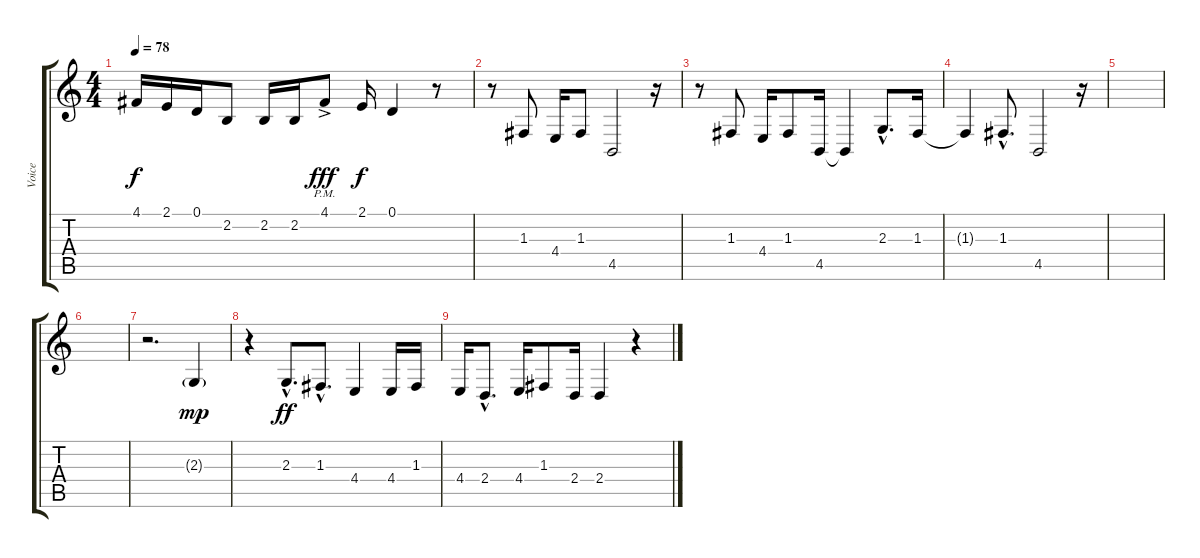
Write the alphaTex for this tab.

\track ("Voice" "Voice") {instrument koto}
\staff {score tabs}
\tuning (D4 A3 F3 C3 G2 D2) {hide}
\ts (4 4)
\tempo 78
\clef g2
\ks c
4.1.16{dy f} 2.1.16 0.1.16 2.2.8 2.2.16 2.2.16 4.1{ac pm}.8{dy fff} 2.1.16{dy f} 0.1.4 r.8 |
r.8 1.3.8 4.4.16 1.3.8 4.5.2 r.16 |
r.8 1.3.8 4.4.16 1.3.8 4.5.16 4.5{t}.4 2.3{hac}.8{d} 1.3.16 |
1.3{t}.4 1.3{hac}.8{d} 4.5.2 r.16 |
|
|
r.2{d} 2.3{g}.4{dy mp} |
r.4 2.3{hac}.8{d dy ff} 1.3{hac}.8{d} 4.4.4 4.4.16 1.3.16 |
4.4.16 2.4{hac}.8{d} 4.4.16 1.3.8 2.4.16 2.4.4 r.4
